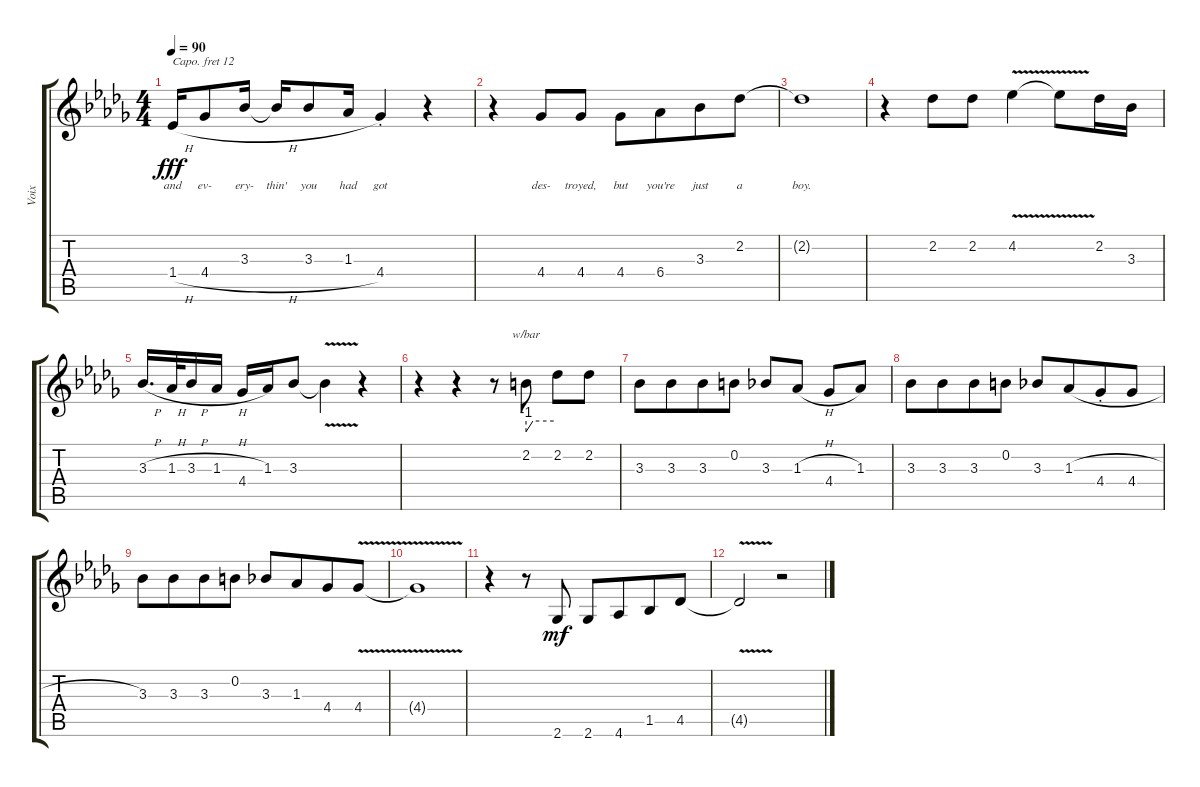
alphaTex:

\track ("Voix" "Voix") {instrument voiceoohs}
\staff {score tabs}
\capo 12
\tuning (E4 B3 G3 D3 A2 E2) {hide}
\ts (4 4)
\tempo 90
\clef g2
\ks db
1.4{h}.16{lyrics (0 "and") lyrics (1 "") lyrics (2 "") lyrics (3 "") lyrics (4 "") dy fff} 4.4{h}.8{lyrics (0 "ev-") lyrics (1 "") lyrics (2 "") lyrics (3 "") lyrics (4 "")} 3.3.16{lyrics (0 "ery-") lyrics (1 "") lyrics (2 "") lyrics (3 "") lyrics (4 "")} 3.3{t}.16{lyrics (0 "thin'") lyrics (1 "") lyrics (2 "") lyrics (3 "") lyrics (4 "")} 3.3.8{lyrics (0 "you") lyrics (1 "") lyrics (2 "") lyrics (3 "") lyrics (4 "")} 1.3.16{lyrics (0 "had") lyrics (1 "") lyrics (2 "") lyrics (3 "") lyrics (4 "")} 4.4{st}.4{lyrics (0 "got") lyrics (1 "") lyrics (2 "") lyrics (3 "") lyrics (4 "")} r.4 |
r.4 4.4.8{lyrics (0 "des-") lyrics (1 "") lyrics (2 "") lyrics (3 "") lyrics (4 "")} 4.4.8{lyrics (0 "troyed,") lyrics (1 "") lyrics (2 "") lyrics (3 "") lyrics (4 "")} 4.4.8{lyrics (0 "but") lyrics (1 "") lyrics (2 "") lyrics (3 "") lyrics (4 "")} 6.4.8{lyrics (0 "you're") lyrics (1 "") lyrics (2 "") lyrics (3 "") lyrics (4 "") beam merge} 3.3.8{lyrics (0 "just") lyrics (1 "") lyrics (2 "") lyrics (3 "") lyrics (4 "")} 2.2.8{lyrics (0 "a") lyrics (1 "") lyrics (2 "") lyrics (3 "") lyrics (4 "")} |
2.2{t}.1{lyrics (0 "boy.") lyrics (1 "") lyrics (2 "") lyrics (3 "") lyrics (4 "")} |
r.4 2.2.8 2.2.8 4.2{v}.4 4.2{t}.8 2.2.16{beam merge} 3.3.16 |
3.3{h}.16{d} 1.3{h}.32 3.3{h}.16 1.3{h}.16 4.4.16 1.3.16 3.3.8 3.3{v t}.4 r.4 |
r.4 r.4 r.8 2.2.8{tbe (custom default 0 -4 15 0 60 0)} 2.2.8 2.2.8 |
3.3.8 3.3.8{beam merge} 3.3.8 0.2.8 3.3.8 1.3{h}.8 4.4.8 1.3.8 |
3.3.8 3.3.8{beam merge} 3.3.8 0.2.8 3.3.8 1.3{h}.8{beam merge} 4.4{st}.8 4.4.8 |
3.3.8 3.3.8{beam merge} 3.3.8 0.2.8 3.3.8 1.3.8{beam merge} 4.4.8 4.4{v}.8 |
4.4{t}.1 |
r.4 r.8 2.6.8{dy mf} 2.6.8 4.6.8{beam merge} 1.5.8 4.5.8 |
4.5{v t}.2 r.2
